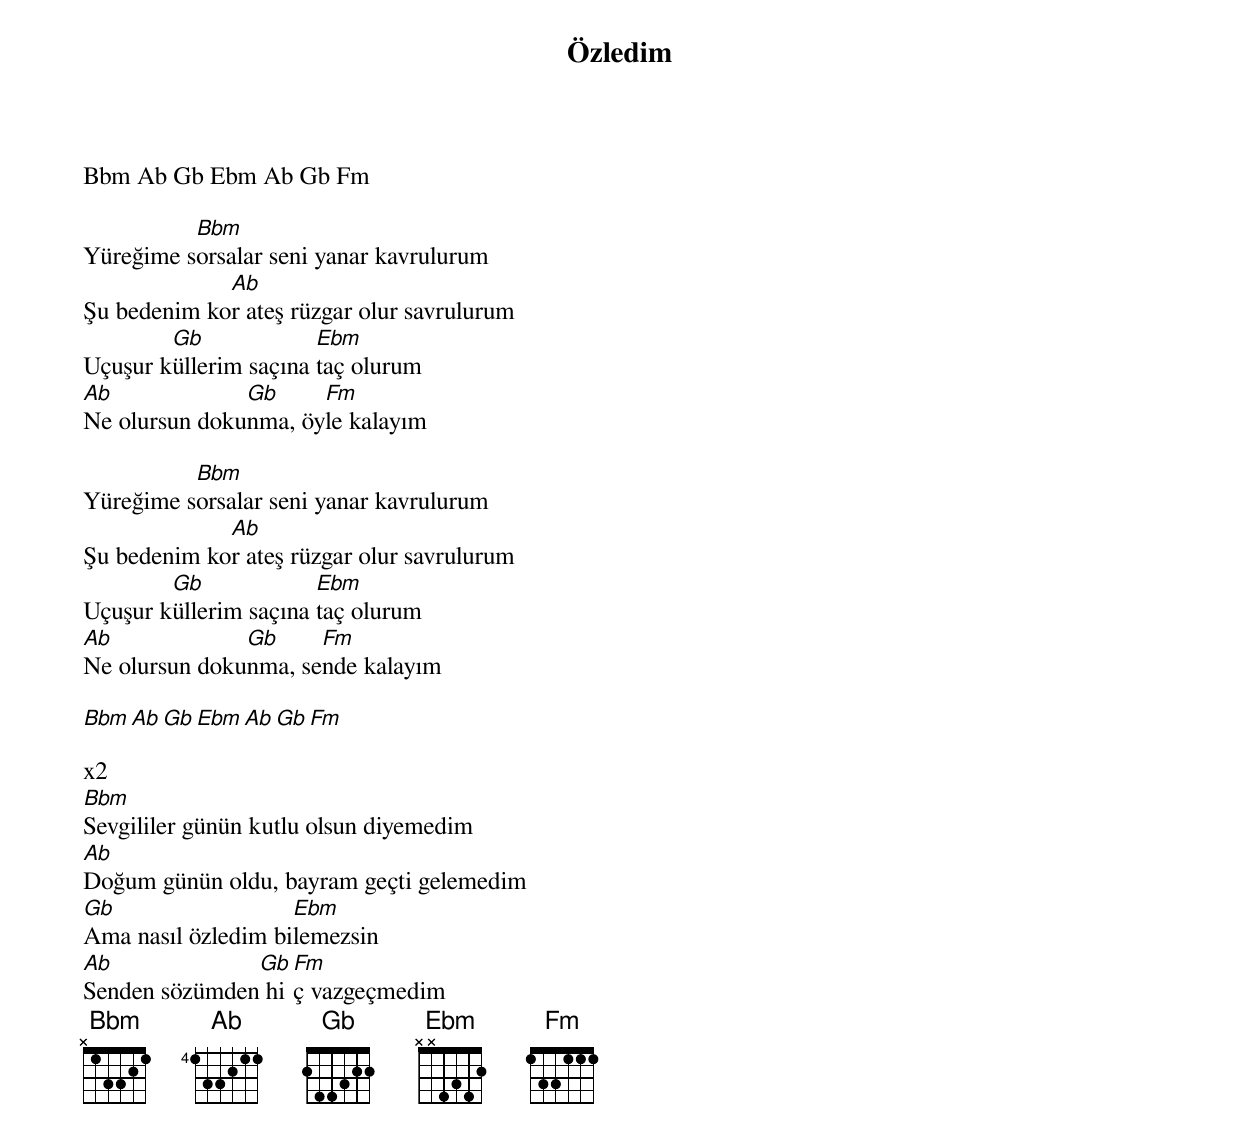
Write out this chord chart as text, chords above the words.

{title: Özledim}
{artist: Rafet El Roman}

Bbm Ab Gb Ebm Ab Gb Fm

          Bbm
Yüreğime sorsalar seni yanar kavrulurum
             Ab
Şu bedenim kor ateş rüzgar olur savrulurum
        Gb             Ebm
Uçuşur küllerim saçına taç olurum
Ab             Gb     Fm
Ne olursun dokunma, öyle kalayım

          Bbm
Yüreğime sorsalar seni yanar kavrulurum
             Ab
Şu bedenim kor ateş rüzgar olur savrulurum
        Gb             Ebm
Uçuşur küllerim saçına taç olurum
Ab             Gb     Fm
Ne olursun dokunma, sende kalayım

Bbm Ab Gb Ebm Ab Gb Fm

x2
Bbm
Sevgililer günün kutlu olsun diyemedim
Ab
Doğum günün oldu, bayram geçti gelemedim
Gb                  Ebm
Ama nasıl özledim bilemezsin
Ab             Gb Fm
Senden sözümden hiç vazgeçmedim
